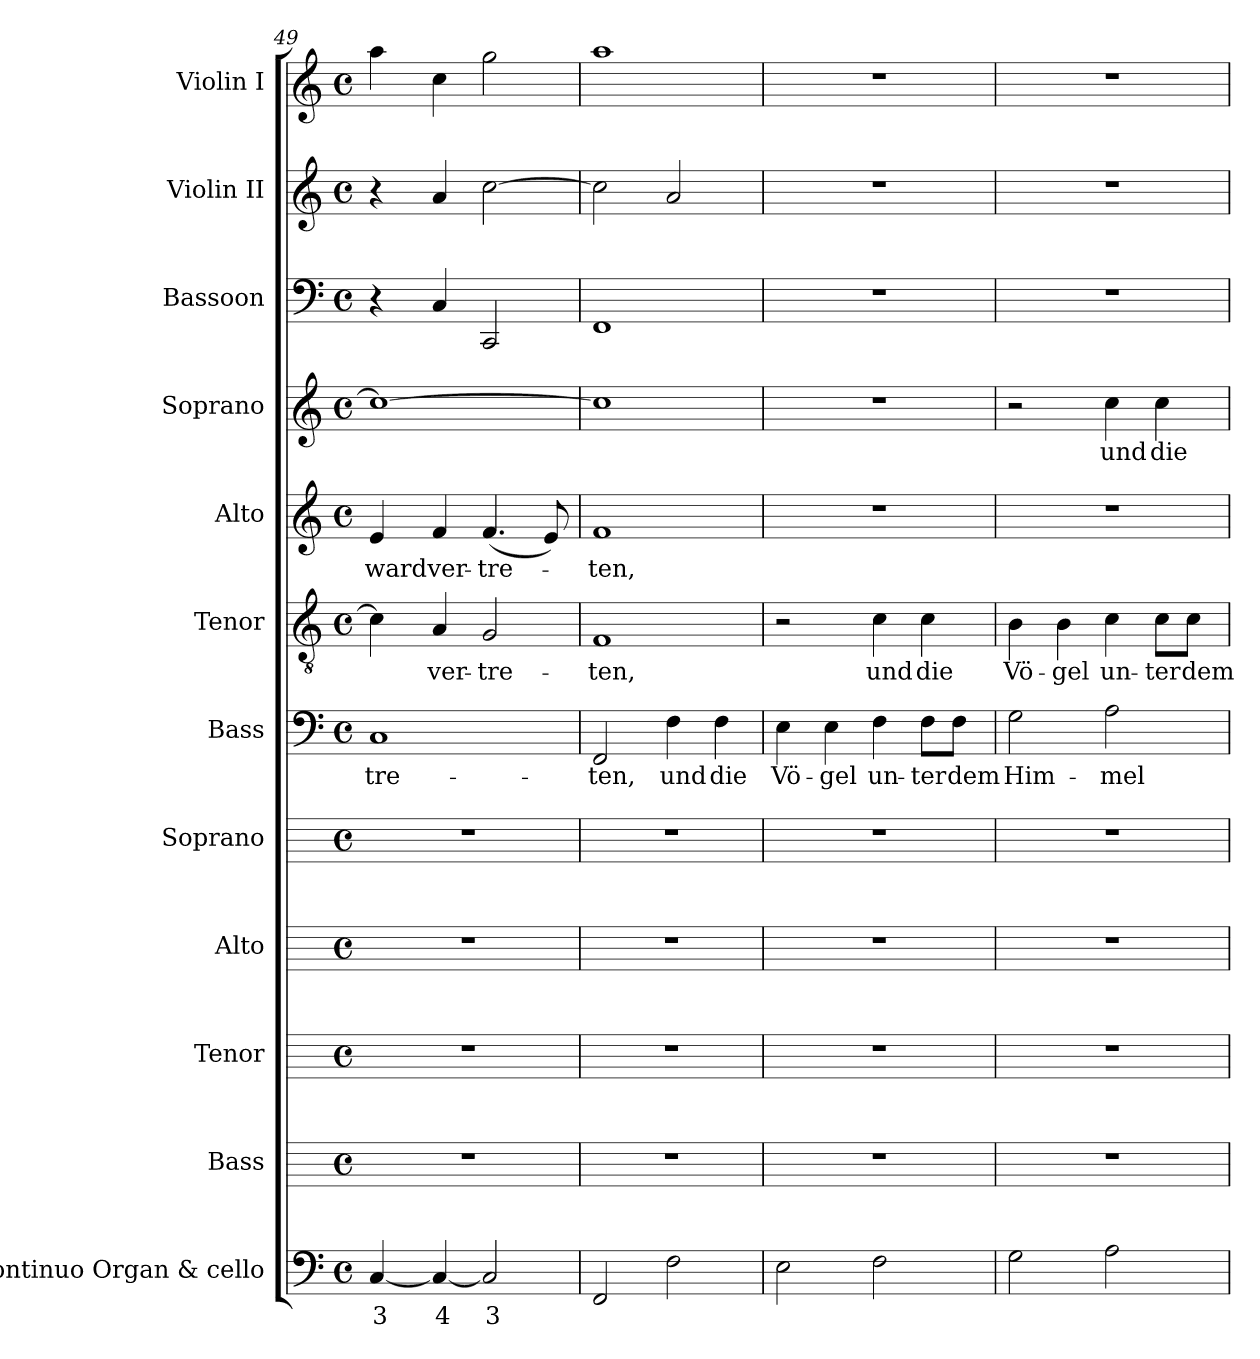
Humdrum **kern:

**kern	**text	**kern	**kern	**kern	**kern	**kern	**text	**kern	**text	**kern	**text	**kern	**text	**kern	**kern	**kern
*part12	*part12	*part11	*part10	*part9	*part8	*part7	*part7	*part6	*part6	*part5	*part5	*part4	*part4	*part3	*part2	*part1
*staff12	*staff12	*staff11	*staff10	*staff9	*staff8	*staff7	*staff7	*staff6	*staff6	*staff5	*staff5	*staff4	*staff4	*staff3	*staff2	*staff1
*I"Continuo Organ & cello	*	*I"Bass	*I"Tenor	*I"Alto	*I"Soprano	*I"Bass	*	*I"Tenor	*	*I"Alto	*	*I"Soprano	*	*I"Bassoon	*I"Violin II	*I"Violin I
*	*	*I'B	*I'T	*I'A	*I'S	*I'B	*	*I'T	*	*I'A	*	*I'S	*	*I'Bs	*I'Vn II	*I'Vn I
*clefF4	*	*	*	*	*	*clefF4	*	*clefGv2	*	*clefG2	*	*clefG2	*	*clefF4	*clefG2	*clefG2
*	*	*ITrd4c7	*ITrd4c7	*ITrd4c7	*ITrd4c7	*	*	*	*	*	*	*	*	*	*	*
*k[]	*	*	*	*	*	*k[]	*	*k[]	*	*k[]	*	*k[]	*	*k[]	*k[]	*k[]
*C:	*	*	*	*	*	*C:	*	*C:	*	*C:	*	*C:	*	*C:	*C:	*C:
*M4/4	*	*M4/4	*M4/4	*M4/4	*M4/4	*M4/4	*	*M4/4	*	*M4/4	*	*M4/4	*	*M4/4	*M4/4	*M4/4
*met(c)	*	*met(c)	*met(c)	*met(c)	*met(c)	*met(c)	*	*met(c)	*	*met(c)	*	*met(c)	*	*met(c)	*met(c)	*met(c)
=49	=49	=49	=49	=49	=49	=49	=49	=49	=49	=49	=49	=49	=49	=49	=49	=49
!	!LO:LY:b	!	!	!	!	!	!LO:LY:b	!	!	!	!LO:LY:b	!	!	!	!	!
[4C	3	1r	1r	1r	1r	1C	-tre-	4c]	.	4e	ward	1cc_	.	4r	4r	4aa
!	!LO:LY:b	!	!	!	!	!	!	!	!LO:LY:b	!	!LO:LY:b	!	!	!	!	!
4C_	4	.	.	.	.	.	.	4A	ver-	4f	ver-	.	.	4C	4a	4cc
!	!LO:LY:b	!	!	!	!	!	!	!	!LO:LY:b	!	!LO:LY:b	!	!	!	!	!
2C]	3	.	.	.	.	.	.	2G	-tre-	(<4.f	-tre-	.	.	2CC	[2cc	2gg
.	.	.	.	.	.	.	.	.	.	8e)	.	.	.	.	.	.
=50	=50	=50	=50	=50	=50	=50	=50	=50	=50	=50	=50	=50	=50	=50	=50	=50
!	!	!	!	!	!	!	!LO:LY:b	!	!LO:LY:b	!	!LO:LY:b	!	!	!	!	!
2FF	.	1r	1r	1r	1r	2FF	-ten,	1F	-ten,	1f	ten,	1cc]	.	1FF	2cc]	1aa
!	!	!	!	!	!	!	!LO:LY:b	!	!	!	!	!	!	!	!	!
2F	.	.	.	.	.	4F	und	.	.	.	.	.	.	.	2a	.
!	!	!	!	!	!	!	!LO:LY:b	!	!	!	!	!	!	!	!	!
.	.	.	.	.	.	4F	die	.	.	.	.	.	.	.	.	.
=51	=51	=51	=51	=51	=51	=51	=51	=51	=51	=51	=51	=51	=51	=51	=51	=51
!	!	!	!	!	!	!	!LO:LY:b	!	!	!	!	!	!	!	!	!
2E	.	1r	1r	1r	1r	4E	Vö-	2r	.	1r	.	1r	.	1r	1r	1r
!	!	!	!	!	!	!	!LO:LY:b	!	!	!	!	!	!	!	!	!
.	.	.	.	.	.	4E	-gel	.	.	.	.	.	.	.	.	.
!	!	!	!	!	!	!	!LO:LY:b	!	!LO:LY:b	!	!	!	!	!	!	!
2F	.	.	.	.	.	4F	un-	4c	und	.	.	.	.	.	.	.
!	!	!	!	!	!	!	!LO:LY:b	!	!LO:LY:b	!	!	!	!	!	!	!
.	.	.	.	.	.	8F\L	-ter	4c	die	.	.	.	.	.	.	.
!	!	!	!	!	!	!	!LO:LY:b	!	!	!	!	!	!	!	!	!
.	.	.	.	.	.	8F\J	dem	.	.	.	.	.	.	.	.	.
=52	=52	=52	=52	=52	=52	=52	=52	=52	=52	=52	=52	=52	=52	=52	=52	=52
!	!	!	!	!	!	!	!LO:LY:b	!	!LO:LY:b	!	!	!	!	!	!	!
2G	.	1r	1r	1r	1r	2G	Him-	4B	Vö-	1r	.	2r	.	1r	1r	1r
!	!	!	!	!	!	!	!	!	!LO:LY:b	!	!	!	!	!	!	!
.	.	.	.	.	.	.	.	4B	-gel	.	.	.	.	.	.	.
!	!	!	!	!	!	!	!LO:LY:b	!	!LO:LY:b	!	!	!	!LO:LY:b	!	!	!
2A	.	.	.	.	.	2A	-mel	4c	un-	.	.	4cc	und	.	.	.
!	!	!	!	!	!	!	!	!	!LO:LY:b	!	!	!	!LO:LY:b	!	!	!
.	.	.	.	.	.	.	.	8c\L	-ter	.	.	4cc	die	.	.	.
!	!	!	!	!	!	!	!	!	!LO:LY:b	!	!	!	!	!	!	!
.	.	.	.	.	.	.	.	8c\J	dem	.	.	.	.	.	.	.
=	=	=	=	=	=	=	=	=	=	=	=	=	=	=	=	=
*-	*-	*-	*-	*-	*-	*-	*-	*-	*-	*-	*-	*-	*-	*-	*-	*-
